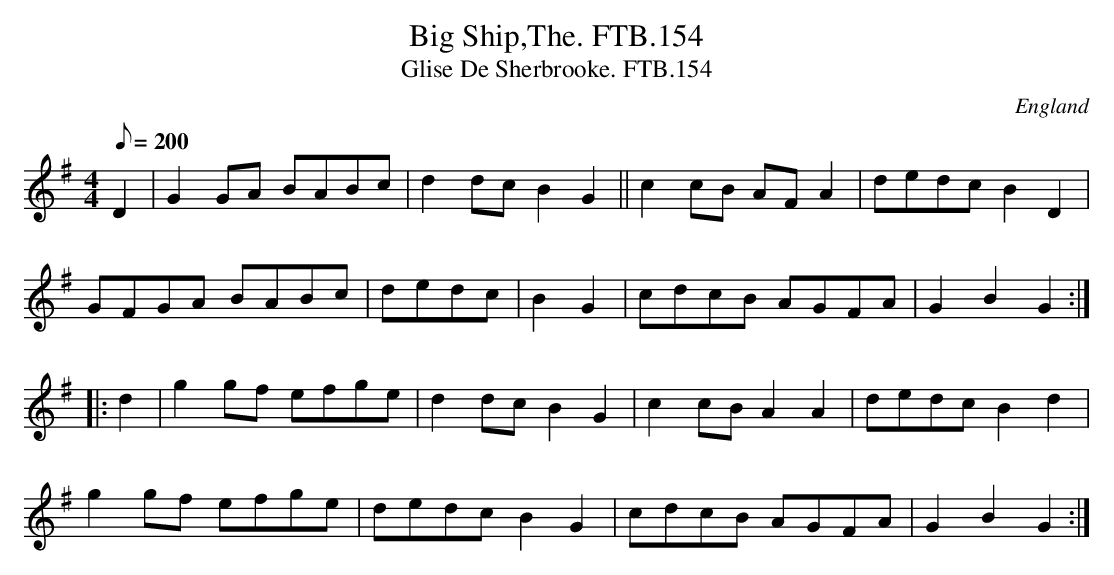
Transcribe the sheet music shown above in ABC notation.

X:1
T:Big Ship,The. FTB.154
T:Glise De Sherbrooke. FTB.154
M:4/4
Q:200
O:England
K:G major
D2|G2GA BABc|d2dc B2G2||c2cB AFA2|dedc B2D2|
GFGA BABc|dedc|B2G2|cdcB AGFA|G2B2G2:|
|:d2|g2gf efge|d2dc B2G2|c2cB A2A2|dedc B2d2|
g2gf efge|dedc B2G2|cdcB AGFA|G2B2G2:|
